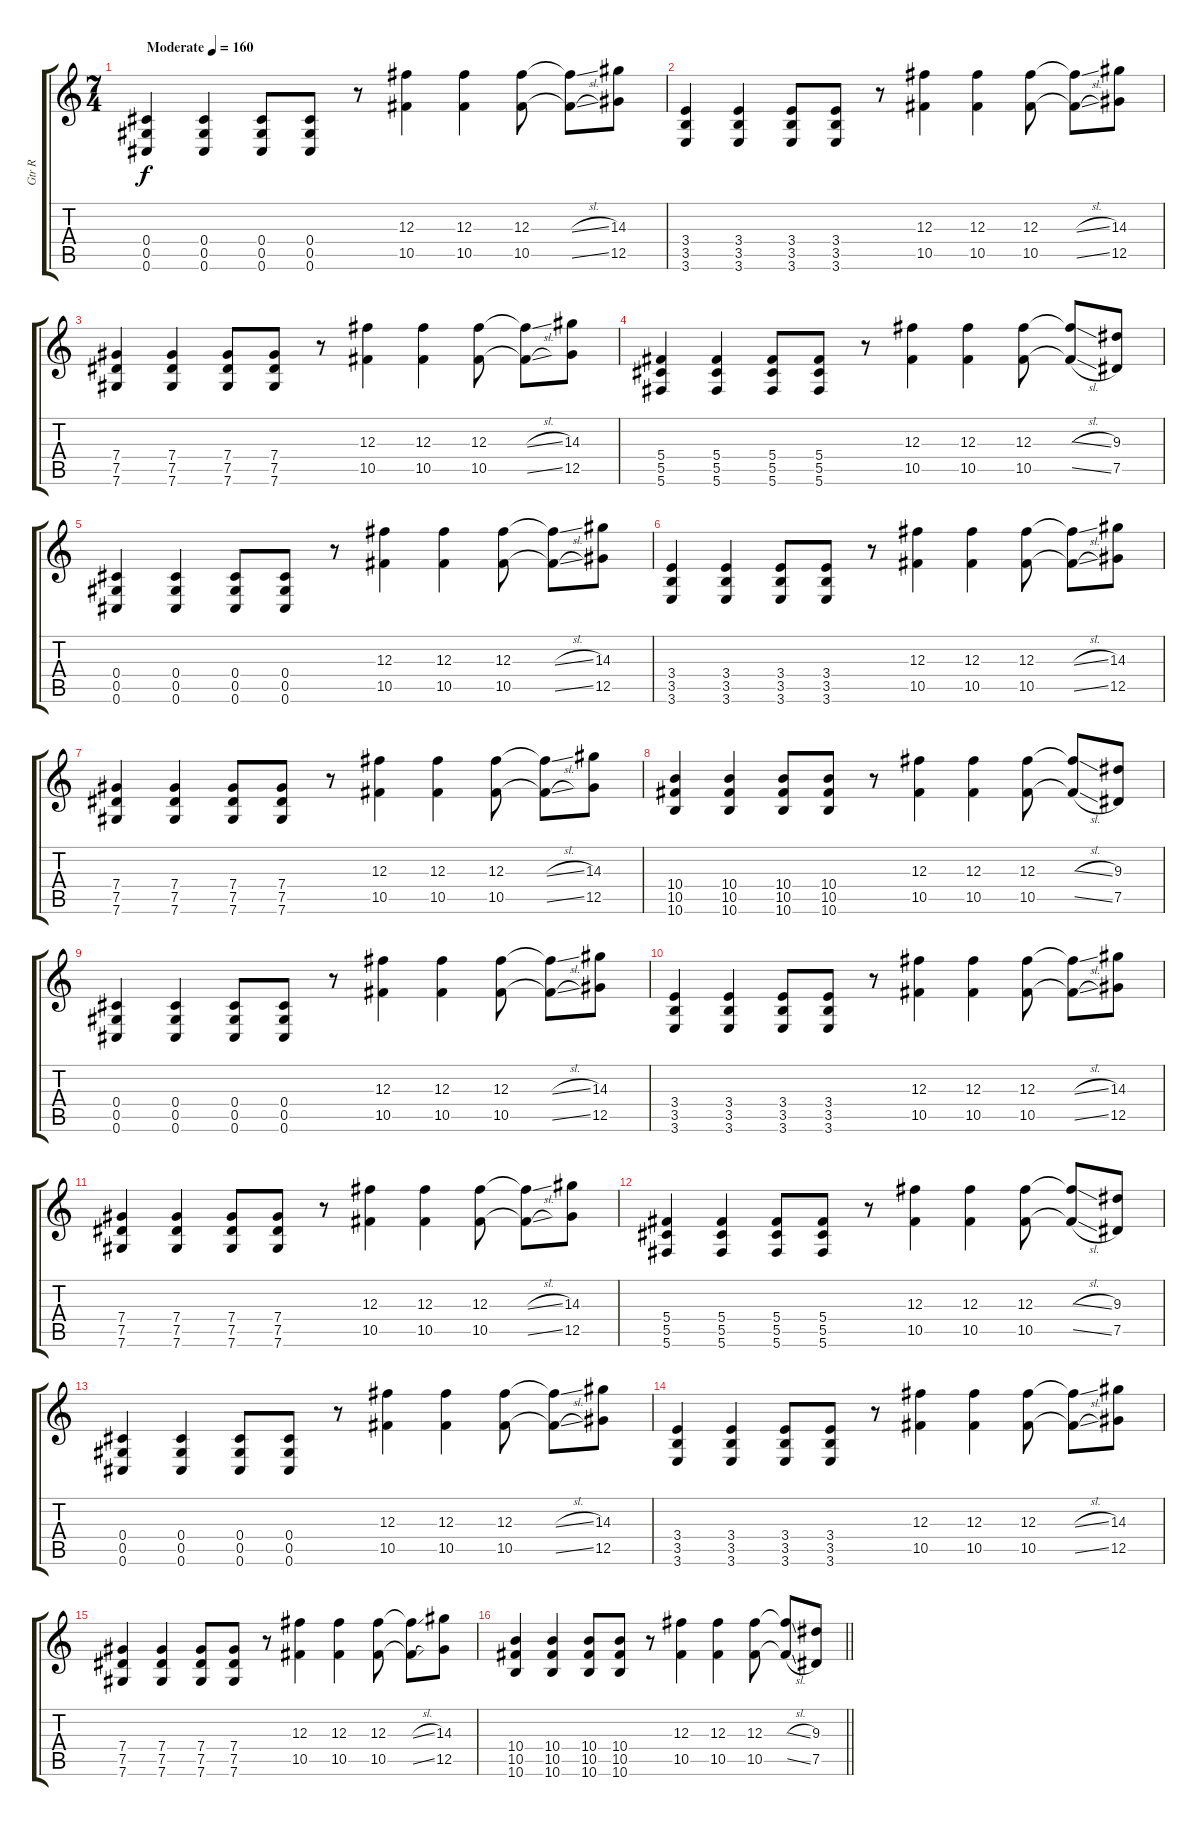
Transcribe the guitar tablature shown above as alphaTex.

\track ("Gtr R" "Gtr R") {instrument overdrivenguitar}
\staff {score tabs}
\tuning (Eb4 Bb3 Gb3 Db3 Ab2 Db2) {hide}
\ts (7 4)
\tempo (160 "Moderate")
\clef g2
\ks c
(0.4 0.5 0.6).4{dy f instrument overdrivenguitar} (0.4 0.5 0.6).4 (0.4 0.5 0.6).8 (0.4 0.5 0.6).8 r.8 (12.3 10.5).4 (12.3 10.5).4 (12.3 10.5).8 (12.3{sl t} 10.5{sl t}).8 (14.3 12.5).8 |
(3.4 3.5 3.6).4 (3.4 3.5 3.6).4 (3.4 3.5 3.6).8 (3.4 3.5 3.6).8 r.8 (12.3 10.5).4 (12.3 10.5).4 (12.3 10.5).8 (12.3{sl t} 10.5{sl t}).8 (14.3 12.5).8 |
(7.4 7.5 7.6).4 (7.4 7.5 7.6).4 (7.4 7.5 7.6).8 (7.4 7.5 7.6).8 r.8 (12.3 10.5).4 (12.3 10.5).4 (12.3 10.5).8 (12.3{sl t} 10.5{sl t}).8 (14.3 12.5).8 |
(5.4 5.5 5.6).4 (5.4 5.5 5.6).4 (5.4 5.5 5.6).8 (5.4 5.5 5.6).8 r.8 (12.3 10.5).4 (12.3 10.5).4 (12.3 10.5).8 (12.3{sl t} 10.5{sl t}).8 (9.3 7.5).8 |
(0.4 0.5 0.6).4 (0.4 0.5 0.6).4 (0.4 0.5 0.6).8 (0.4 0.5 0.6).8 r.8 (12.3 10.5).4 (12.3 10.5).4 (12.3 10.5).8 (12.3{sl t} 10.5{sl t}).8 (14.3 12.5).8 |
(3.4 3.5 3.6).4 (3.4 3.5 3.6).4 (3.4 3.5 3.6).8 (3.4 3.5 3.6).8 r.8 (12.3 10.5).4 (12.3 10.5).4 (12.3 10.5).8 (12.3{sl t} 10.5{sl t}).8 (14.3 12.5).8 |
(7.4 7.5 7.6).4 (7.4 7.5 7.6).4 (7.4 7.5 7.6).8 (7.4 7.5 7.6).8 r.8 (12.3 10.5).4 (12.3 10.5).4 (12.3 10.5).8 (12.3{sl t} 10.5{sl t}).8 (14.3 12.5).8 |
(10.4 10.5 10.6).4 (10.4 10.5 10.6).4 (10.4 10.5 10.6).8 (10.4 10.5 10.6).8 r.8 (12.3 10.5).4 (12.3 10.5).4 (12.3 10.5).8 (12.3{sl t} 10.5{sl t}).8 (9.3 7.5).8 |
(0.4 0.5 0.6).4 (0.4 0.5 0.6).4 (0.4 0.5 0.6).8 (0.4 0.5 0.6).8 r.8 (12.3 10.5).4 (12.3 10.5).4 (12.3 10.5).8 (12.3{sl t} 10.5{sl t}).8 (14.3 12.5).8 |
(3.4 3.5 3.6).4 (3.4 3.5 3.6).4 (3.4 3.5 3.6).8 (3.4 3.5 3.6).8 r.8 (12.3 10.5).4 (12.3 10.5).4 (12.3 10.5).8 (12.3{sl t} 10.5{sl t}).8 (14.3 12.5).8 |
(7.4 7.5 7.6).4 (7.4 7.5 7.6).4 (7.4 7.5 7.6).8 (7.4 7.5 7.6).8 r.8 (12.3 10.5).4 (12.3 10.5).4 (12.3 10.5).8 (12.3{sl t} 10.5{sl t}).8 (14.3 12.5).8 |
(5.4 5.5 5.6).4 (5.4 5.5 5.6).4 (5.4 5.5 5.6).8 (5.4 5.5 5.6).8 r.8 (12.3 10.5).4 (12.3 10.5).4 (12.3 10.5).8 (12.3{sl t} 10.5{sl t}).8 (9.3 7.5).8 |
(0.4 0.5 0.6).4 (0.4 0.5 0.6).4 (0.4 0.5 0.6).8 (0.4 0.5 0.6).8 r.8 (12.3 10.5).4 (12.3 10.5).4 (12.3 10.5).8 (12.3{sl t} 10.5{sl t}).8 (14.3 12.5).8 |
(3.4 3.5 3.6).4 (3.4 3.5 3.6).4 (3.4 3.5 3.6).8 (3.4 3.5 3.6).8 r.8 (12.3 10.5).4 (12.3 10.5).4 (12.3 10.5).8 (12.3{sl t} 10.5{sl t}).8 (14.3 12.5).8 |
(7.4 7.5 7.6).4 (7.4 7.5 7.6).4 (7.4 7.5 7.6).8 (7.4 7.5 7.6).8 r.8 (12.3 10.5).4 (12.3 10.5).4 (12.3 10.5).8 (12.3{sl t} 10.5{sl t}).8 (14.3 12.5).8 |
\barLineRight lightlight
(10.4 10.5 10.6).4 (10.4 10.5 10.6).4 (10.4 10.5 10.6).8 (10.4 10.5 10.6).8 r.8 (12.3 10.5).4 (12.3 10.5).4 (12.3 10.5).8 (12.3{sl t} 10.5{sl t}).8 (9.3 7.5).8
